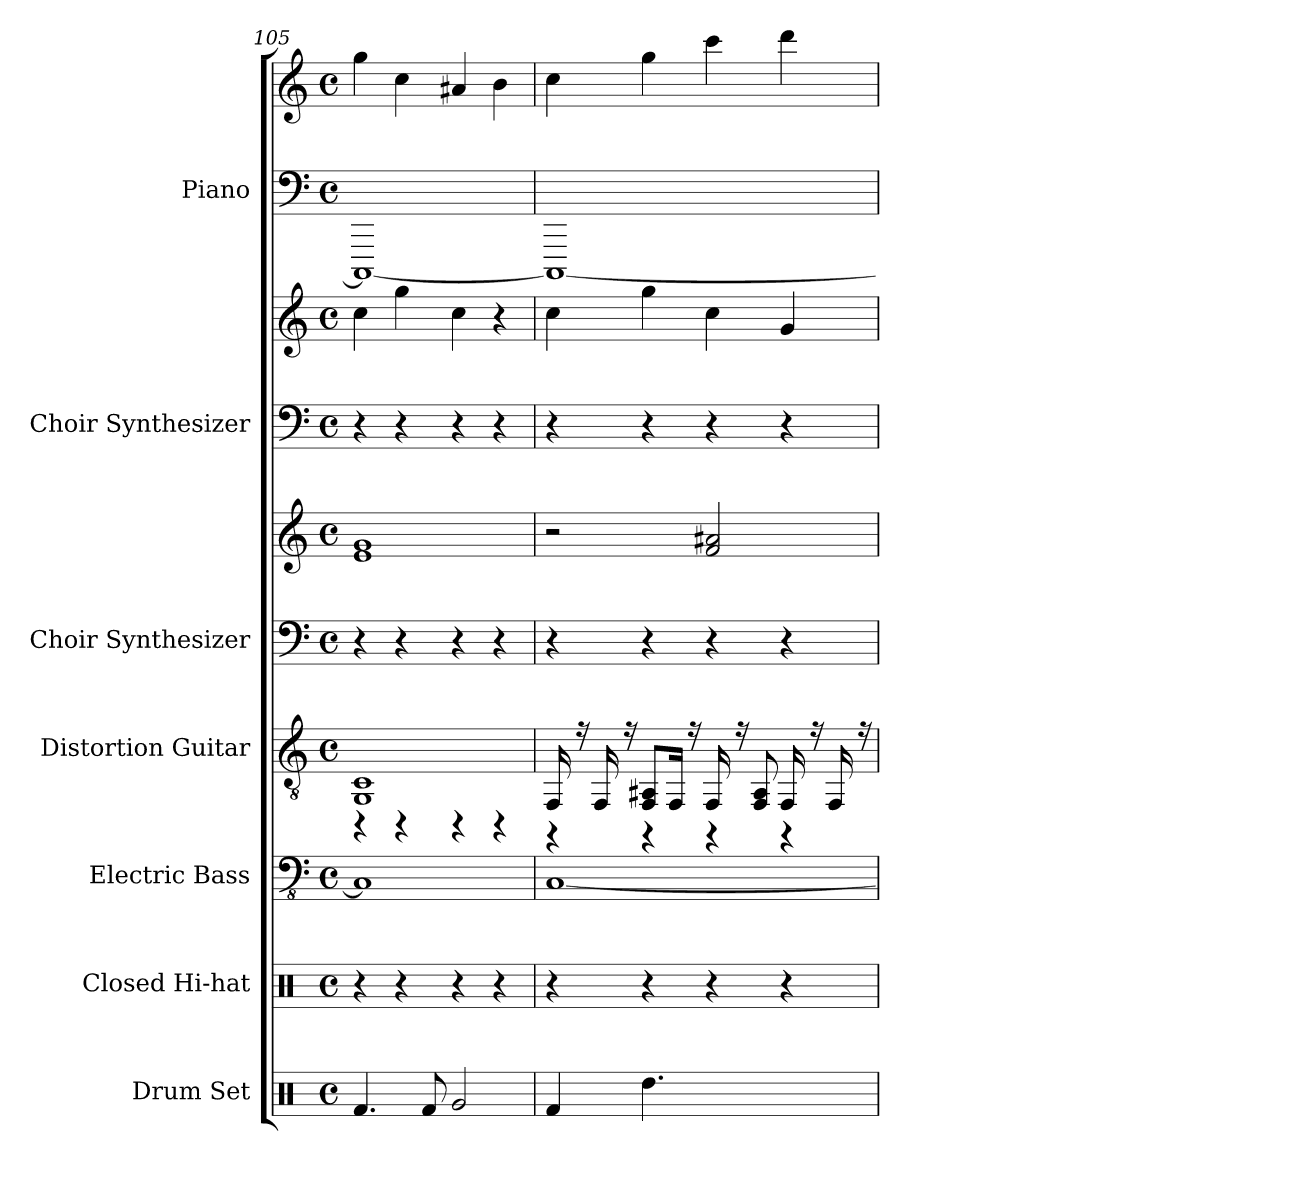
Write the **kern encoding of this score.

**kern	**kern	**kern	**kern	**kern	**kern	**kern	**kern	**kern	**kern
*part7	*part6	*part5	*part4	*part3	*part3	*part2	*part2	*part1	*part1
*staff10	*staff9	*staff8	*staff7	*staff6	*staff5	*staff4	*staff3	*staff2	*staff1
*I"Drum Set	*I"Closed Hi-hat	*I"Electric Bass	*I"Distortion Guitar	*I"Choir Synthesizer	*	*I"Choir Synthesizer	*	*I"Piano	*
*I'Drums	*I'Cl HH	*I'El. B.	*I'Dist. Guit.	*I'Synth.	*	*I'Synth.	*	*I'Pno.	*
*clefX	*clefX	*clefFv4	*clefGv2	*clefF4	*clefG2	*clefF4	*clefG2	*clefF4	*clefG2
*k[]	*k[]	*k[]	*k[]	*k[]	*k[]	*k[]	*k[]	*k[]	*k[]
*M4/4	*M4/4	*M4/4	*M4/4	*M4/4	*M4/4	*M4/4	*M4/4	*M4/4	*M4/4
*met(c)	*met(c)	*met(c)	*met(c)	*met(c)	*met(c)	*met(c)	*met(c)	*met(c)	*met(c)
=105	=105	=105	=105	=105	=105	=105	=105	=105	=105
*	*	*	*^	*	*	*	*	*	*
4.Rf	4r	1CC]	1GG 1C	4r	4r	1e 1g	4r	4cc	1CCC_	4gg
.	4r	.	.	4r	4r	.	4r	4gg	.	4cc
8Rf	.	.	.	.	.	.	.	.	.	.
2Rg	4r	.	.	4r	4r	.	4r	4cc	.	4a#X
.	4r	.	.	4r	4r	.	4r	4r	.	4b
=106	=106	=106	=106	=106	=106	=106	=106	=106	=106	=106
4Rf	4r	[1CC	16FF	4r	4r	2r	4r	4cc	1CCC_	4cc
.	.	.	16r	.	.	.	.	.	.	.
.	.	.	16FF	.	.	.	.	.	.	.
.	.	.	16r	.	.	.	.	.	.	.
4.Rdd	4r	.	8FF 8AA#XL	4r	4r	.	4r	4gg	.	4gg
.	.	.	16FFJk	.	.	.	.	.	.	.
.	.	.	16r	.	.	.	.	.	.	.
.	4r	.	16FF	4r	4r	2a#X 2f	4r	4cc	.	4ccc
.	.	.	16r	.	.	.	.	.	.	.
4.R	.	.	8AA# 8FF	.	.	.	.	.	.	.
.	4r	.	16FF	4r	4r	.	4r	4g	.	4ddd
.	.	.	16r	.	.	.	.	.	.	.
.	.	.	16FF	.	.	.	.	.	.	.
.	.	.	16r	.	.	.	.	.	.	.
*	*	*	*v	*v	*	*	*	*	*	*
=	=	=	=	=	=	=	=	=	=
*-	*-	*-	*-	*-	*-	*-	*-	*-	*-
